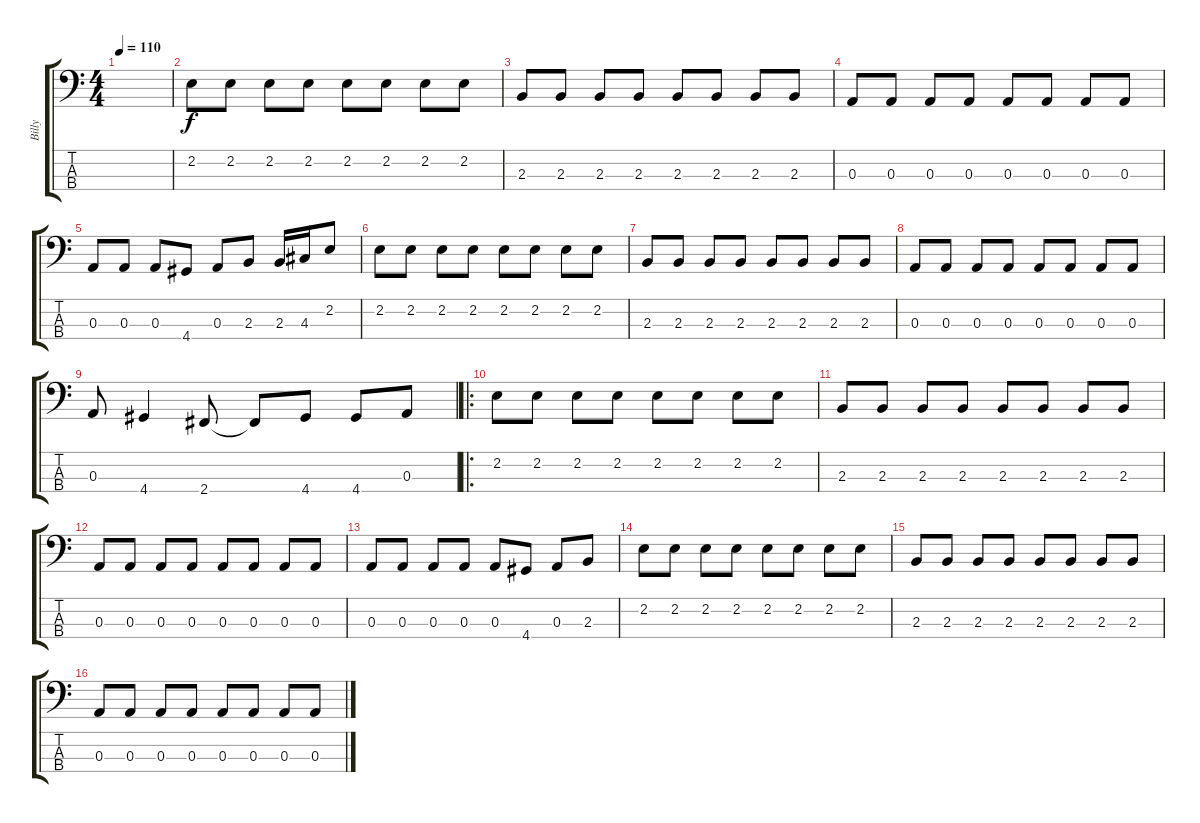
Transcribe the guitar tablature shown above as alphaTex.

\track ("Billy" "Billy") {instrument electricbassfinger}
\staff {score tabs}
\tuning (G2 D2 A1 E1) {hide}
\ts (4 4)
\tempo 110
\clef f4
\ks c
|
2.2.8 2.2.8 2.2.8 2.2.8 2.2.8 2.2.8 2.2.8 2.2.8 |
2.3.8 2.3.8 2.3.8 2.3.8 2.3.8 2.3.8 2.3.8 2.3.8 |
0.3.8 0.3.8 0.3.8 0.3.8 0.3.8 0.3.8 0.3.8 0.3.8 |
0.3.8 0.3.8 0.3.8 4.4.8 0.3.8 2.3.8 2.3.16 4.3.16 2.2.8 |
2.2.8 2.2.8 2.2.8 2.2.8 2.2.8 2.2.8 2.2.8 2.2.8 |
2.3.8 2.3.8 2.3.8 2.3.8 2.3.8 2.3.8 2.3.8 2.3.8 |
0.3.8 0.3.8 0.3.8 0.3.8 0.3.8 0.3.8 0.3.8 0.3.8 |
0.3.8 4.4.4 2.4.8 2.4{t}.8 4.4.8 4.4.8 0.3.8 |
\ro
2.2.8 2.2.8 2.2.8 2.2.8 2.2.8 2.2.8 2.2.8 2.2.8 |
2.3.8 2.3.8 2.3.8 2.3.8 2.3.8 2.3.8 2.3.8 2.3.8 |
0.3.8 0.3.8 0.3.8 0.3.8 0.3.8 0.3.8 0.3.8 0.3.8 |
0.3.8 0.3.8 0.3.8 0.3.8 0.3.8 4.4.8 0.3.8 2.3.8 |
2.2.8 2.2.8 2.2.8 2.2.8 2.2.8 2.2.8 2.2.8 2.2.8 |
2.3.8 2.3.8 2.3.8 2.3.8 2.3.8 2.3.8 2.3.8 2.3.8 |
0.3.8 0.3.8 0.3.8 0.3.8 0.3.8 0.3.8 0.3.8 0.3.8
